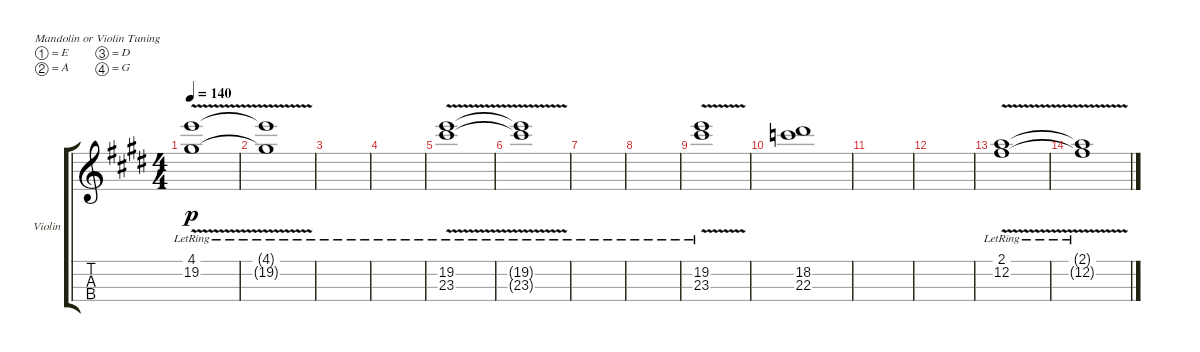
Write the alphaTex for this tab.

\defaultSystemsLayout 4
\bracketExtendMode groupsimilarinstruments
\firstSystemTrackNameOrientation horizontal
\otherSystemsTrackNameOrientation horizontal
\track ("Violin" "Violin") {instrument violin}
\staff {score tabs}
\tuning (E5 A4 D4 G3)
\ts (4 4)
\tempo 140
\clef g2
\scale
0.333333
\ks e
(4.1{v lr} 19.2{v lr}).1{dy p} |
\scale
0.333333 (4.1{v lr t} 19.2{v lr t}).1 |
\scale
0.333333 |
\scale
0.333333 |
\scale
0.333333 (19.2{v lr} 23.3).1 |
\scale
0.333333 (19.2{v lr t} 23.3{t}).1 |
\scale
0.333333 |
\scale
0.333333 |
\scale
0.333333 (19.2{v lr} 23.3).1 |
\scale
0.333333 (22.3 18.2).1 |
\scale
0.333333 |
\scale
0.333333 |
\scale
0.333333 (2.1{v lr} 12.2{v lr}).1 |
\scale
0.333333 (2.1{v lr t} 12.2{v lr t}).1 |
\scale
0.333333 |
\scale
0.333333
